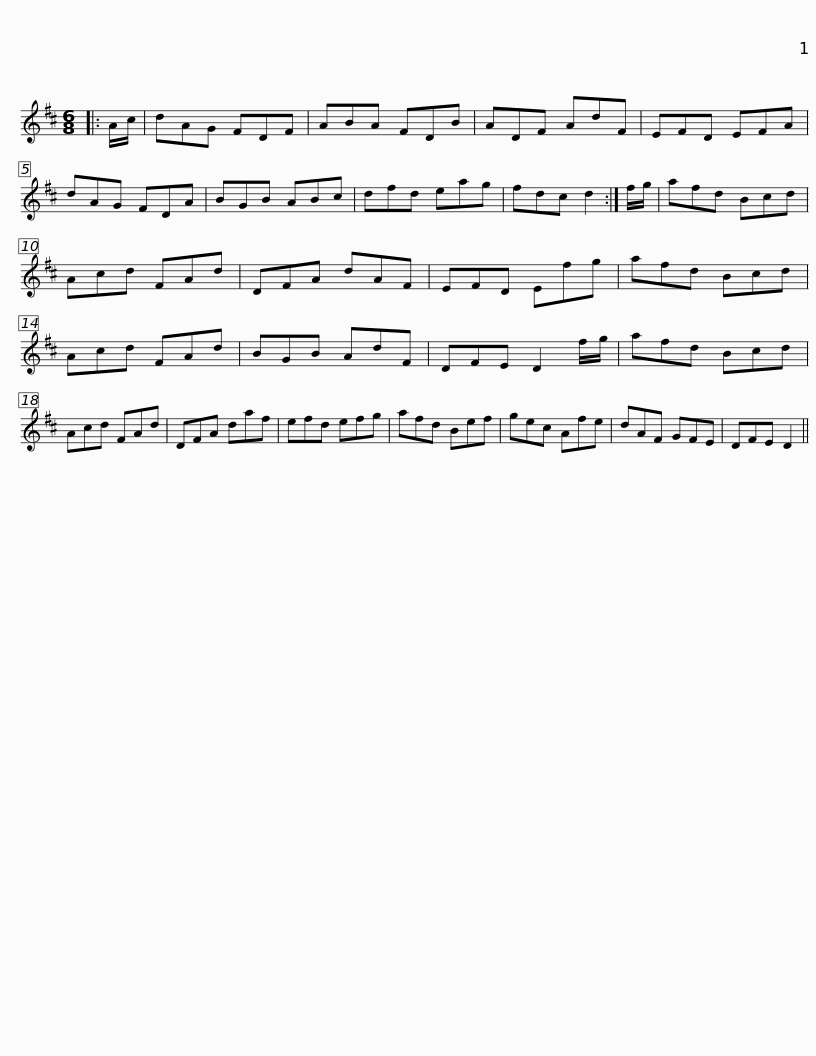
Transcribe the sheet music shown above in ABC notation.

X:1
L:1/8
M:6/8
I:linebreak $
K:D
V:1 treble
V:1
|: A/c/ | dAG FDF | ABA FDB | ADF AdF | EFD EFA | %5
 dAG FDA | BGB ABc |$ dfd eag | fdc d2 :| f/g/ | %10
 afd Bcd | Acd FAd | DFA dAF | EFD Efg | afd Bcd |$ %15
 Acd FAd | BGB AdF | DFE D2 f/g/ | afd Bcd | Acd FAd | %20
 DFA daf | efd efg |$ afd Bef | gec Afe | dAF GFE | %25
 DFE D2 || %26
